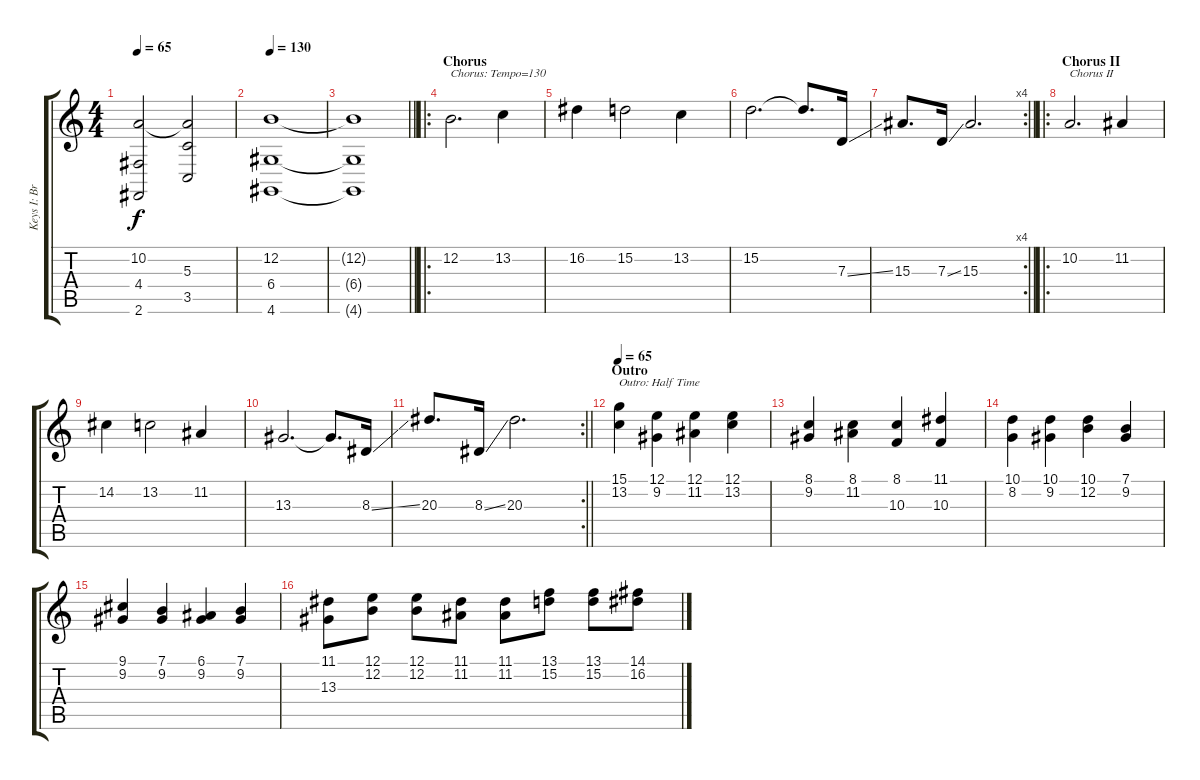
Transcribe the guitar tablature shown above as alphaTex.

\track ("Keys I: Brass [Ihsahn]" "Keys I: Br") {instrument brasssection}
\staff {score tabs}
\tuning (E4 B3 G3 D3 A2 E2) {hide}
\ts (4 4)
\tempo 65
\clef g2
\ks c
(10.2 4.4 2.6).2{dy f} (10.2{t} 5.3 3.5).2 |
\tempo 130
(12.2 6.4 4.6).1 |
\barLineRight lightlight
(12.2{t} 6.4{t} 4.6{t}).1 |
\ro
\section ("" "Chorus")
12.2.2{d txt "Chorus: Tempo=130" instrument brasssection} 13.2.4 |
16.2.4 15.2.2 13.2.4 |
15.2.2{d} 15.2{t}.8{d} 7.3{ss}.16{instrument frenchhorn} |
\rc 4
\barLineRight lightlight
15.3.8{d} 7.3{ss}.16 15.3.2{d} |
\ro
\section ("" "Chorus II")
10.2.2{d txt "Chorus II" instrument brasssection} 11.2.4 |
14.2.4 13.2.2 11.2.4 |
13.3.2{d} 13.3{t}.8{d} 8.3{ss}.16{instrument frenchhorn} |
\rc 2
\barLineRight lightlight
20.3.8{d} 8.3{ss}.16 20.3.2{d} |
\section ("" "Outro")
\tempo 65
(15.1 13.2).4{txt "Outro: Half Time"} (12.1 9.2).4 (12.1 11.2).4 (12.1 13.2).4 |
(8.1 9.2).4 (8.1 11.2).4 (8.1 10.3).4 (11.1 10.3).4 |
(10.1 8.2).4 (10.1 9.2).4 (10.1 12.2).4 (7.1 9.2).4 |
(9.1 9.2).4 (7.1 9.2).4 (6.1 9.2).4 (7.1 9.2).4 |
(11.1 13.3).8 (12.1 12.2).8 (12.1 12.2).8 (11.1 11.2).8 (11.1 11.2).8 (13.1 15.2).8 (13.1 15.2).8 (14.1 16.2).8
